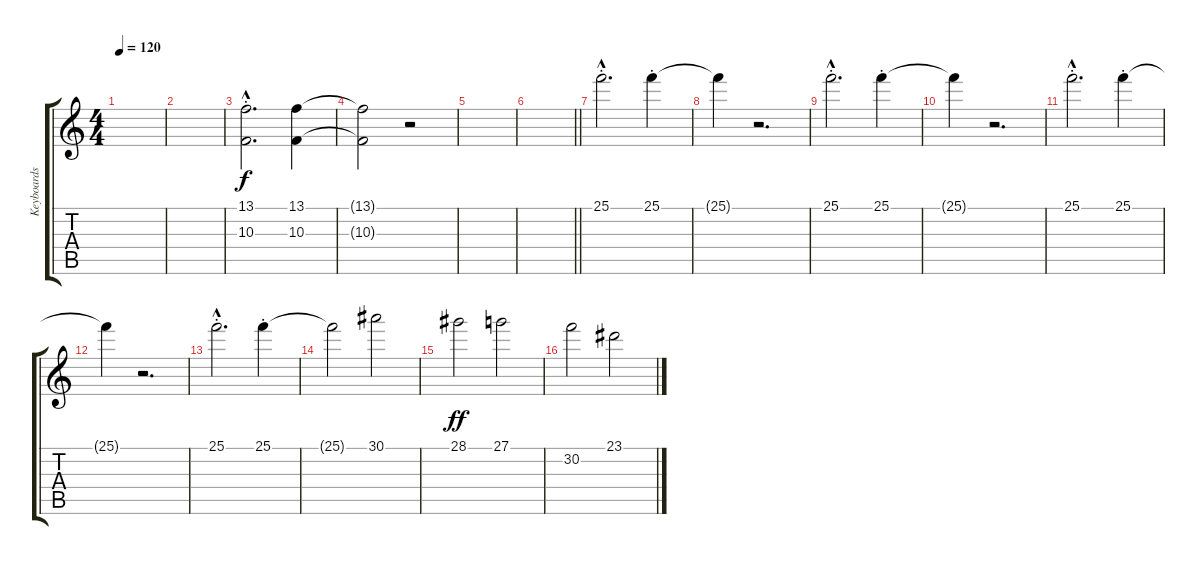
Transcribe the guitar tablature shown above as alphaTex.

\track ("Keyboards" "Keyboards") {instrument pad7halo}
\staff {score tabs}
\tuning (E4 B3 G3 D3 A2 E2) {hide}
\ts (4 4)
\tempo 120
\clef g2
\ks c
|
|
(13.1{hac st} 10.3{hac st}).2{d} (13.1 10.3).4 |
(13.1{t} 10.3{t}).2 r.2 |
|
\barLineRight lightlight
|
25.1{hac st}.2{d dy f volume 12 instrument stringensemble1} 25.1{st}.4 |
25.1{t}.4 r.2{d} |
25.1{hac st}.2{d} 25.1{st}.4 |
25.1{t}.4 r.2{d} |
25.1{hac st}.2{d} 25.1{st}.4 |
25.1{t}.4 r.2{d} |
25.1{hac st}.2{d} 25.1{st}.4 |
25.1{t}.2 30.1.2 |
28.1.2{dy ff} 27.1.2 |
30.2.2 23.1.2
